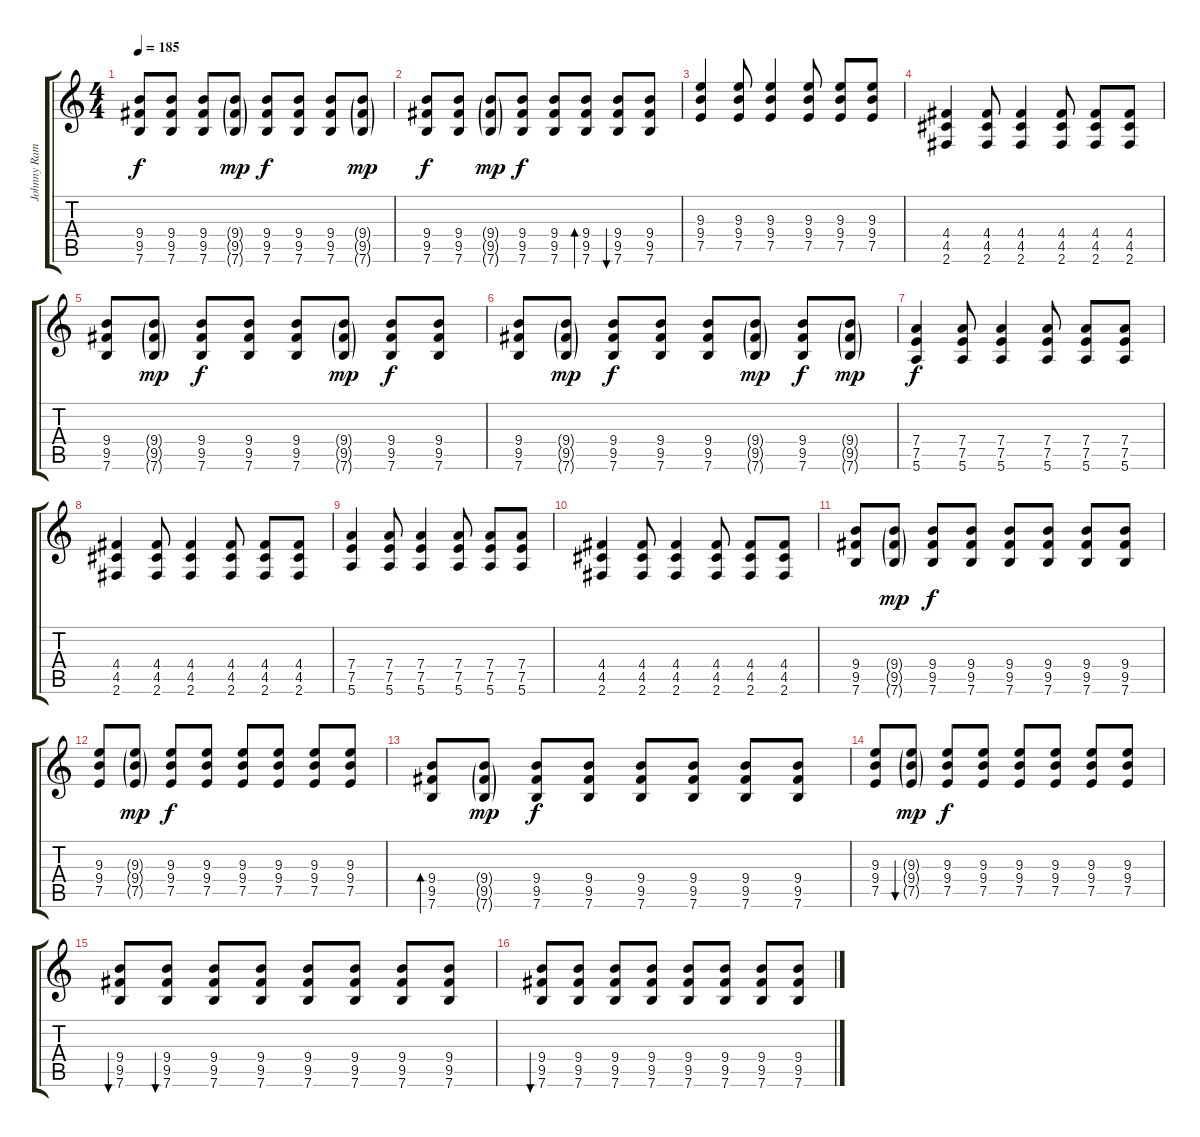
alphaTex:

\track ("Johnny Ramone" "Johnny Ram") {instrument distortionguitar}
\staff {score tabs}
\tuning (E4 B3 G3 D3 A2 E2) {hide}
\ts (4 4)
\tempo 185
\clef g2
\ks c
(9.4 9.5 7.6).8{dy f} (9.4 9.5 7.6).8 (9.4 9.5 7.6).8 (9.4{g} 9.5{g} 7.6{g}).8{dy mp} (9.4 9.5 7.6).8{dy f} (9.4 9.5 7.6).8 (9.4 9.5 7.6).8 (9.4{g} 9.5{g} 7.6{g}).8{dy mp} |
(9.4 9.5 7.6).8{dy f} (9.4 9.5 7.6).8 (9.4{g} 9.5{g} 7.6{g}).8{dy mp} (9.4 9.5 7.6).8{dy f} (9.4 9.5 7.6).8 (9.4 9.5 7.6).8{bd 480} (9.4 9.5 7.6).8{bu 480} (9.4 9.5 7.6).8 |
(9.3 9.4 7.5).4 (9.3 9.4 7.5).8 (9.3 9.4 7.5).4 (9.3 9.4 7.5).8 (9.3 9.4 7.5).8 (9.3 9.4 7.5).8 |
(4.4 4.5 2.6).4 (4.4 4.5 2.6).8 (4.4 4.5 2.6).4 (4.4 4.5 2.6).8 (4.4 4.5 2.6).8 (4.4 4.5 2.6).8 |
(9.4 9.5 7.6).8 (9.4{g} 9.5{g} 7.6{g}).8{dy mp} (9.4 9.5 7.6).8{dy f} (9.4 9.5 7.6).8 (9.4 9.5 7.6).8 (9.4{g} 9.5{g} 7.6{g}).8{dy mp} (9.4 9.5 7.6).8{dy f} (9.4 9.5 7.6).8 |
(9.4 9.5 7.6).8 (9.4{g} 9.5{g} 7.6{g}).8{dy mp} (9.4 9.5 7.6).8{dy f} (9.4 9.5 7.6).8 (9.4 9.5 7.6).8 (9.4{g} 9.5{g} 7.6{g}).8{dy mp} (9.4 9.5 7.6).8{dy f} (9.4{g} 9.5{g} 7.6{g}).8{dy mp} |
(7.4 7.5 5.6).4{dy f} (7.4 7.5 5.6).8 (7.4 7.5 5.6).4 (7.4 7.5 5.6).8 (7.4 7.5 5.6).8 (7.4 7.5 5.6).8 |
(4.4 4.5 2.6).4 (4.4 4.5 2.6).8 (4.4 4.5 2.6).4 (4.4 4.5 2.6).8 (4.4 4.5 2.6).8 (4.4 4.5 2.6).8 |
(7.4 7.5 5.6).4 (7.4 7.5 5.6).8 (7.4 7.5 5.6).4 (7.4 7.5 5.6).8 (7.4 7.5 5.6).8 (7.4 7.5 5.6).8 |
(4.4 4.5 2.6).4 (4.4 4.5 2.6).8 (4.4 4.5 2.6).4 (4.4 4.5 2.6).8 (4.4 4.5 2.6).8 (4.4 4.5 2.6).8 |
(9.4 9.5 7.6).8 (9.4{g} 9.5{g} 7.6{g}).8{dy mp} (9.4 9.5 7.6).8{dy f} (9.4 9.5 7.6).8 (9.4 9.5 7.6).8 (9.4 9.5 7.6).8 (9.4 9.5 7.6).8 (9.4 9.5 7.6).8 |
(9.3 9.4 7.5).8 (9.3{g} 9.4{g} 7.5{g}).8{dy mp} (9.3 9.4 7.5).8{dy f} (9.3 9.4 7.5).8 (9.3 9.4 7.5).8 (9.3 9.4 7.5).8 (9.3 9.4 7.5).8 (9.3 9.4 7.5).8 |
(9.4 9.5 7.6).8{bd 480} (9.4{g} 9.5{g} 7.6{g}).8{dy mp} (9.4 9.5 7.6).8{dy f} (9.4 9.5 7.6).8 (9.4 9.5 7.6).8 (9.4 9.5 7.6).8 (9.4 9.5 7.6).8 (9.4 9.5 7.6).8 |
(9.3 9.4 7.5).8 (9.3{g} 9.4{g} 7.5{g}).8{bu 480 dy mp} (9.3 9.4 7.5).8{dy f} (9.3 9.4 7.5).8 (9.3 9.4 7.5).8 (9.3 9.4 7.5).8 (9.3 9.4 7.5).8 (9.3 9.4 7.5).8 |
(9.4 9.5 7.6).8{bu 480} (9.4 9.5 7.6).8{bu 480} (9.4 9.5 7.6).8 (9.4 9.5 7.6).8 (9.4 9.5 7.6).8 (9.4 9.5 7.6).8 (9.4 9.5 7.6).8 (9.4 9.5 7.6).8 |
(9.4 9.5 7.6).8{bu 480} (9.4 9.5 7.6).8 (9.4 9.5 7.6).8 (9.4 9.5 7.6).8 (9.4 9.5 7.6).8 (9.4 9.5 7.6).8 (9.4 9.5 7.6).8 (9.4 9.5 7.6).8
